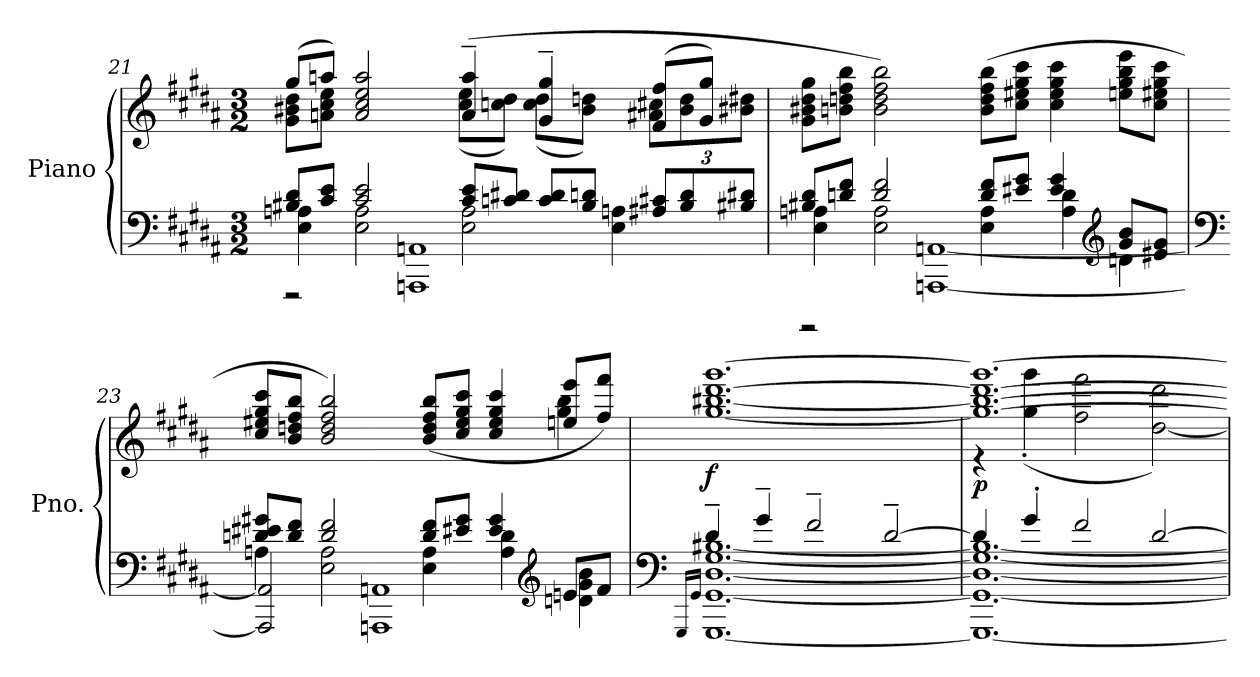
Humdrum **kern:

**kern	**kern	**dynam
*part1	*part1	*part1
*staff2	*staff1	*staff1/2
*I"Piano	*	*
*I'Pno.	*	*
!!LO:LB:g=z
*clefF4	*clefG2	*
*k[f#c#g#d#a#]	*k[f#c#g#d#a#]	*
*M3/2	*M3/2	*
=21	=21	=21
*^	*^	*
*	*^	*	*	*
8B#X/ 8d#/L	4E\ 4An\	2rFFF	(>8gg#/L	8g#\ 8b#X\ 8dd#\L	.
8c#/ 8e/J	.	.	8aan/J)	8an\ 8cc#\ 8ee\J	.
2c#/ 2e/	2E\ 2A\	.	2a/ 2cc#/ 2ee/ 2aa/	2ryy	.
.	.	1AAAn 1AAn	.	.	.
8c#/ 8e/L	2E\ 2A\	.	(>4a/~ 4aa/~	(>8cc#\ 8ee\L	.
8cn/ 8d#X/J	.	.	.	8ccn\ 8dd#\J)	.
8c/ 8d#/L	.	.	4g#/~ 4gg#/~	(>8cc\ 8dd#\L	.
8B#/ 8dn/J	.	.	.	8b#\ 8ddn\J)	.
*Xbrackettup	*	*	*	*Xtuplet	*
12A#X/ 12c#X/L	4E\ 4An\	.	(>8f#/ 8ff#/L	12a#X\ 12cc#X\L	.
12B#/ 12d/	.	.	.	12b#\ 12dd\	.
.	.	.	8g#/ 8gg#/J)	.	.
12B#X/ 12d#X/J	.	.	.	12b#X\ 12dd#X\J	.
*	*	*	*v	*v	*
=22	=22	=22	=22	=22
8B#X/ 8d#/L	2rGGGG	4E\ 4An\	8g#\ 8b#X\ 8dd#\ 8gg#\L	.
8dn/ 8f#/J	.	.	8bn\ 8ddn\ 8ff#\ 8bb\J	.
2d/ 2f#/	.	2E\ 2A\	2b\ 2dd\ 2ff#\ 2bb\)	.
.	[1AAAn [1AAn	.	.	.
8d/ 8f#/L	.	4E\ 4A\	(>8b\ 8dd\ 8ff#\ 8bb\L	.
8e#X/ 8g#/J	.	.	8cc#\ 8ee#X\ 8gg#\ 8ccc#\J	.
4e#/ 4g#/	.	4A\ 4d\	4cc#\ 4ee#\ 4gg#\ 4ccc#\	.
*clefG2	*	*	*	*
8g#/ 8b/L	.	4dn\	8een\ 8gg#\ 8bb\ 8eee\L	.
8e#X/ 8g#/J	.	.	8cc#\ 8ee#X\ 8gg#\ 8ccc#\J	.
=23	=23	=23	=23	=23
*clefF4	*	*	*	*
*	*	*	*^	*
8dn/ 8e#X/ 8g#X/L	4An\	2AAAn/] 2AAn/]	8cc#/ 8ee#X/ 8gg#/ 8ccc#/L	4ryy	.
8d/ 8f#/J	.	.	8b/ 8ddn/ 8ff#/ 8bb/J	.	.
*	*	*	*v	*v	*
2d/ 2f#/	2E\ 2A\	.	2b/ 2dd/ 2ff#/ 2bb/)	.
.	.	1AAA 1AA	.	.
8d/ 8f#/L	4E\ 4A\	.	(>8b/ 8dd/ 8ff#/ 8bb/L	.
8e#X/ 8g#/J	.	.	8cc#/ 8ee#/ 8gg#/ 8ccc#/J	.
4e#/ 4g#/	4A\ 4d\	.	4cc#/ 4ee#/ 4gg#/ 4ccc#/	.
*clefG2	*	*	*	*
*	*	*	*^	*
8en/L	4dn\ 4g#\ 4b\	.	8een/ 8eee/L	4gg#\ 4bb\	.
8f#/J	.	.	8ff#/ 8fff#/J)	.	.
*v	*v	*v	*	*	*
*	*v	*v	*
!!LO:LB:g=z
=24	=24	=24
*clefF4	*	*
*^	*	*
.	16qGGG#/LL	.	.
.	16qGG#/JJ	.	.
!	!	!	!LO:DY:b
4d#~/	[1.GGG# [1.GG# [1.D# [1.G# [1.B#X	[1.gg# [1.bb#X [1.ddd# [1.ggg#	f
4g#~/	.	.	.
2f#~/	.	.	.
[2d#~/	.	.	.
=25	=25	=25	=25
*	*	*^	*
!	!	!	!	!LO:DY:b
4d#/]	1.GGG#_ 1.GG#_ 1.D#_ 1.G#_ 1.B#_	1.gg#_ 1.bb#_ 1.ddd#_ 1.ggg#_	4r	p
4g#'/	.	.	(>4gg#\' 4ggg#\'	.
2f#/	.	.	2ff#\ 2fff#\	.
[2d#/	.	.	[2dd#\ 2ddd#\)	.
*v	*v	*	*	*
*	*v	*v	*
=	=	=
*-	*-	*-
